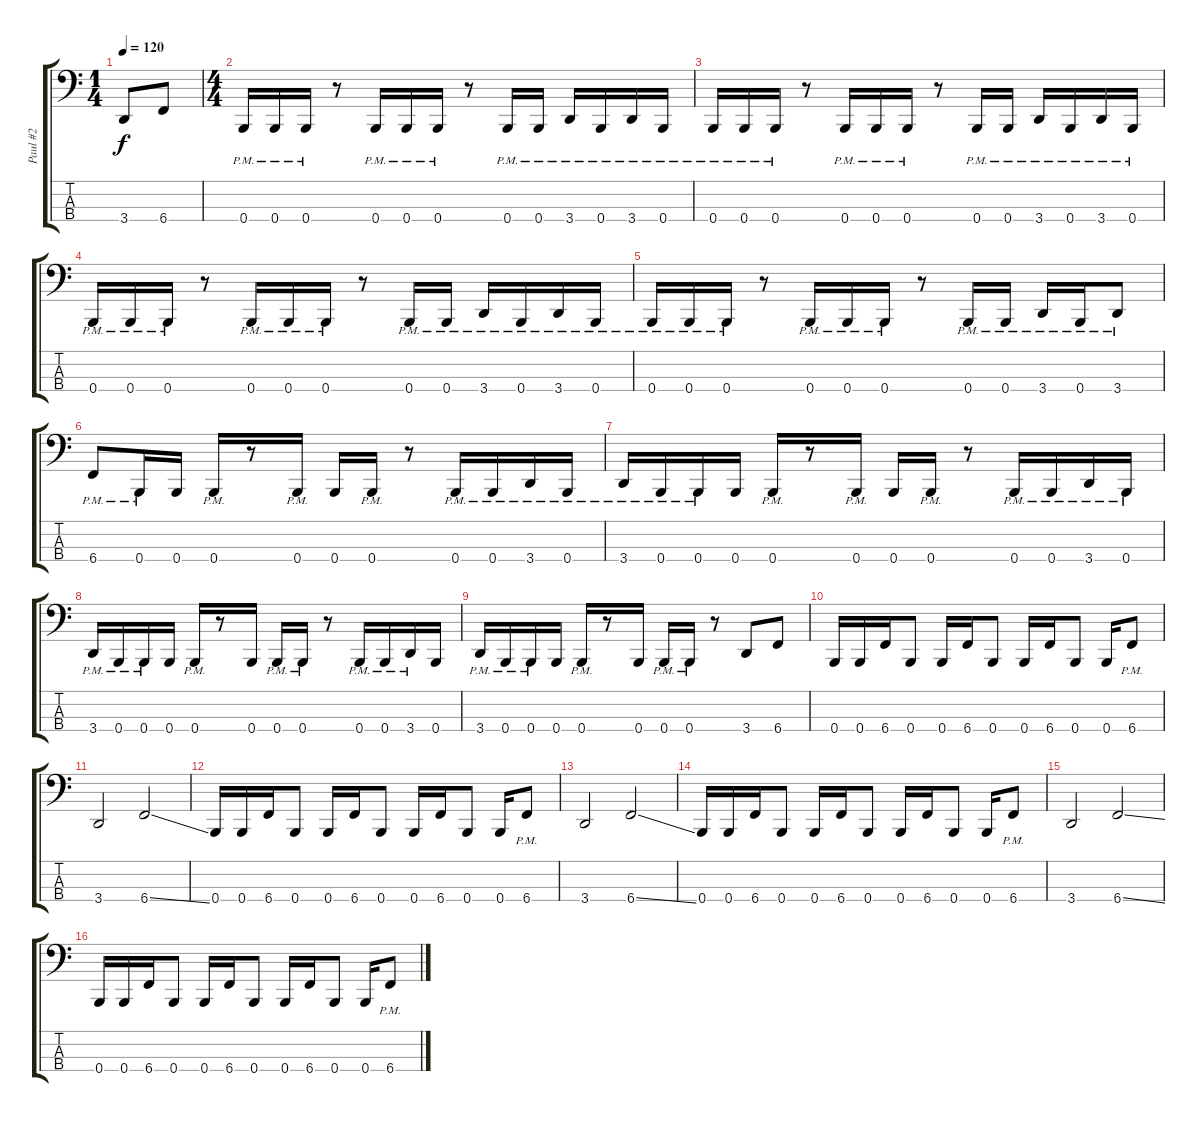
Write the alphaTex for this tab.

\track ("Paul #2" "Paul #2") {instrument electricbasspick}
\staff {score tabs}
\tuning (E2 B1 Gb1 B0) {hide}
\ts (1 4)
\tempo 120
\clef f4
\ks c
3.4.8{dy f} 6.4.8 |
\ts (4 4)
0.4{pm}.16 0.4{pm}.16 0.4{pm}.16 r.8 0.4{pm}.16 0.4{pm}.16 0.4{pm}.16 r.8 0.4{pm}.16 0.4{pm}.16 3.4{pm}.16 0.4{pm}.16 3.4{pm}.16 0.4{pm}.16 |
0.4{pm}.16 0.4{pm}.16 0.4{pm}.16 r.8 0.4{pm}.16 0.4{pm}.16 0.4{pm}.16 r.8 0.4{pm}.16 0.4{pm}.16 3.4{pm}.16 0.4{pm}.16 3.4{pm}.16 0.4{pm}.16 |
0.4{pm}.16 0.4{pm}.16 0.4{pm}.16 r.8 0.4{pm}.16 0.4{pm}.16 0.4{pm}.16 r.8 0.4{pm}.16 0.4{pm}.16 3.4{pm}.16 0.4{pm}.16 3.4{pm}.16 0.4{pm}.16 |
0.4{pm}.16 0.4{pm}.16 0.4{pm}.16 r.8 0.4{pm}.16 0.4{pm}.16 0.4{pm}.16 r.8 0.4{pm}.16 0.4{pm}.16 3.4{pm}.16 0.4{pm}.16 3.4{pm}.8 |
6.4{pm}.8 0.4{pm}.16 0.4.16 0.4{pm}.16 r.8 0.4{pm}.16 0.4.16 0.4{pm}.16 r.8 0.4{pm}.16 0.4{pm}.16 3.4{pm}.16 0.4{pm}.16 |
3.4{pm}.16 0.4{pm}.16 0.4{pm}.16 0.4.16 0.4{pm}.16 r.8 0.4{pm}.16 0.4.16 0.4{pm}.16 r.8 0.4{pm}.16 0.4{pm}.16 3.4{pm}.16 0.4{pm}.16 |
3.4{pm}.16 0.4{pm}.16 0.4{pm}.16 0.4.16 0.4{pm}.16 r.8 0.4.16 0.4{pm}.16 0.4{pm}.16 r.8 0.4{pm}.16 0.4{pm}.16 3.4{pm}.16 0.4.16 |
3.4{pm}.16 0.4{pm}.16 0.4{pm}.16 0.4.16 0.4{pm}.16 r.8 0.4.16 0.4{pm}.16 0.4{pm}.16 r.8 3.4.8 6.4.8 |
0.4.16 0.4.16 6.4.16 0.4.8 0.4.16 6.4.16 0.4.8 0.4.16 6.4.16 0.4.8 0.4.16 6.4{pm}.8 |
3.4.2 6.4{ss}.2 |
0.4.16 0.4.16 6.4.16 0.4.8 0.4.16 6.4.16 0.4.8 0.4.16 6.4.16 0.4.8 0.4.16 6.4{pm}.8 |
3.4.2 6.4{ss}.2 |
0.4.16 0.4.16 6.4.16 0.4.8 0.4.16 6.4.16 0.4.8 0.4.16 6.4.16 0.4.8 0.4.16 6.4{pm}.8 |
3.4.2 6.4{ss}.2 |
0.4.16 0.4.16 6.4.16 0.4.8 0.4.16 6.4.16 0.4.8 0.4.16 6.4.16 0.4.8 0.4.16 6.4{pm}.8
